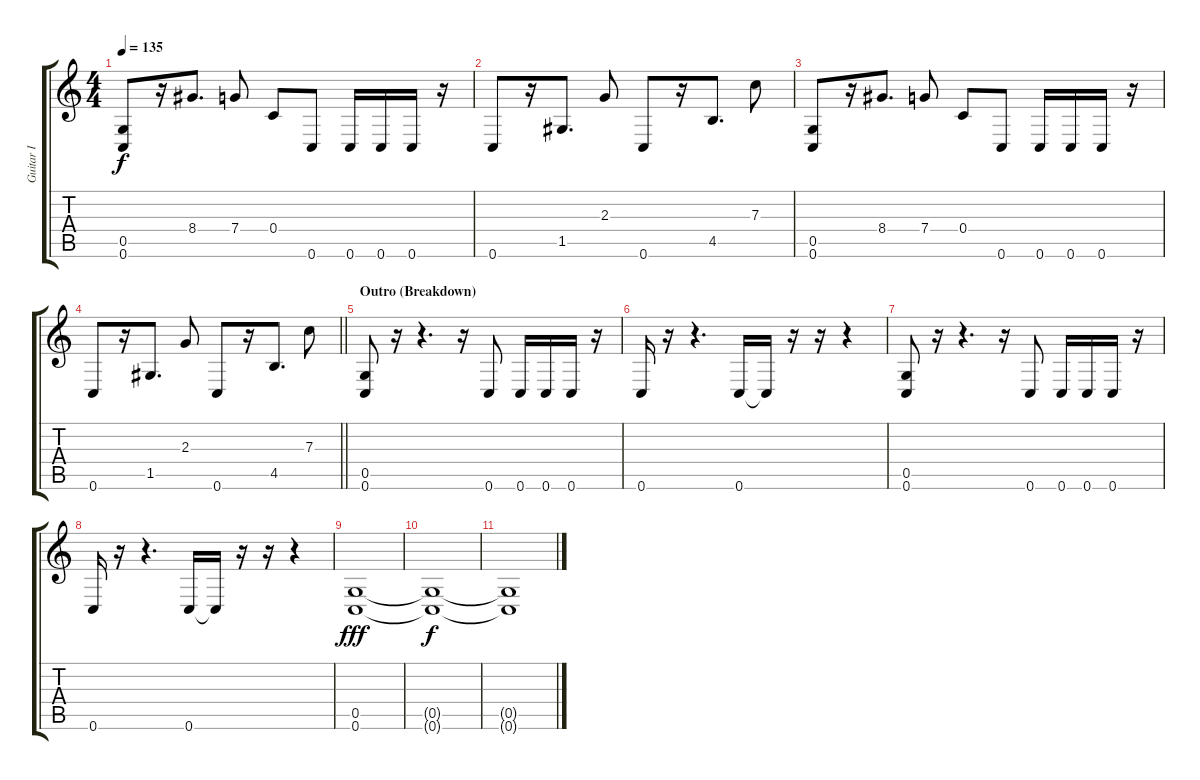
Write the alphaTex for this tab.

\track ("Guitar I" "Guitar I") {instrument distortionguitar}
\staff {score tabs}
\tuning (D4 A3 F3 C3 G2 C2) {hide}
\ts (4 4)
\tempo 135
\clef g2
\ks c
(0.5 0.6).8{dy f} r.16 8.4.8{d} 7.4.8 0.4.8 0.6.8 0.6.16 0.6.16 0.6.16 r.16 |
0.6.8 r.16 1.5.8{d} 2.3.8 0.6.8 r.16 4.5.8{d} 7.3.8 |
(0.5 0.6).8 r.16 8.4.8{d} 7.4.8 0.4.8 0.6.8 0.6.16 0.6.16 0.6.16 r.16 |
\barLineRight lightlight
0.6.8 r.16 1.5.8{d} 2.3.8 0.6.8 r.16 4.5.8{d} 7.3.8 |
\section ("" "Outro (Breakdown)")
(0.5 0.6).8 r.16 r.4{d} r.16 0.6.8 0.6.16 0.6.16 0.6.16 r.16 |
0.6.16 r.16 r.4{d} 0.6.16 0.6{t}.16 r.16 r.16 r.4 |
(0.5 0.6).8 r.16 r.4{d} r.16 0.6.8 0.6.16 0.6.16 0.6.16 r.16 |
0.6.16 r.16 r.4{d} 0.6.16 0.6{t}.16 r.16 r.16 r.4 |
(0.5 0.6).1{dy fff volume 0} |
(0.5{t} 0.6{t}).1{dy f} |
(0.5{t} 0.6{t}).1
